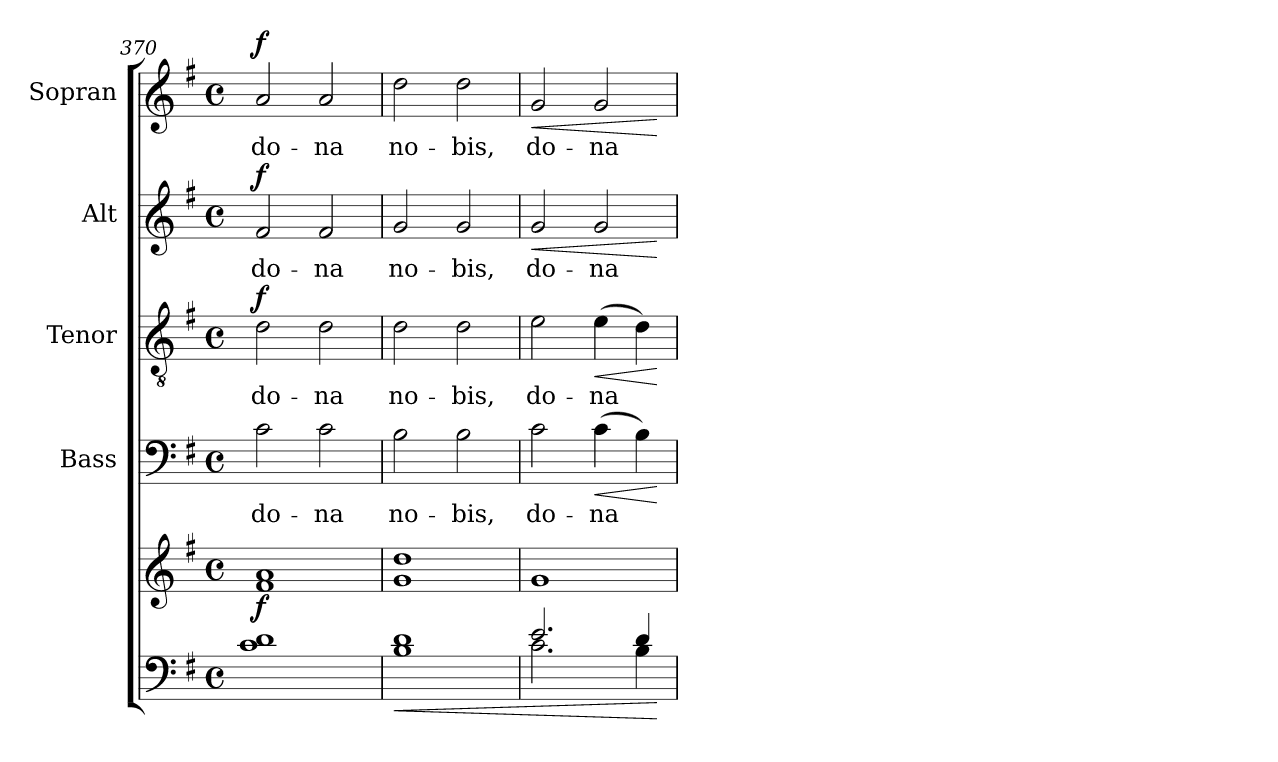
**kern	**kern	**dynam	**kern	**text	**dynam	**kern	**text	**dynam	**kern	**text	**dynam	**kern	**text	**dynam
*part5	*part5	*part5	*part4	*part4	*part4	*part3	*part3	*part3	*part2	*part2	*part2	*part1	*part1	*part1
*staff6	*staff5	*staff5/6	*staff4	*staff4	*staff4	*staff3	*staff3	*staff3	*staff2	*staff2	*staff2	*staff1	*staff1	*staff1
*	*	*	*I"Bass	*	*	*I"Tenor	*	*	*I"Alt	*	*	*I"Sopran	*	*
*	*	*	*I'B.	*	*	*I'T.	*	*	*I'A.	*	*	*I'S.	*	*
*clefF4	*clefG2	*	*clefF4	*	*	*clefGv2	*	*	*clefG2	*	*	*clefG2	*	*
*k[f#]	*k[f#]	*	*k[f#]	*	*	*k[f#]	*	*	*k[f#]	*	*	*k[f#]	*	*
*G:	*G:	*	*G:	*	*	*G:	*	*	*G:	*	*	*G:	*	*
*M4/4	*M4/4	*	*M4/4	*	*	*M4/4	*	*	*M4/4	*	*	*M4/4	*	*
*met(c)	*met(c)	*	*met(c)	*	*	*met(c)	*	*	*met(c)	*	*	*met(c)	*	*
=370	=370	=370	=370	=370	=370	=370	=370	=370	=370	=370	=370	=370	=370	=370
*	*^	*	*	*	*	*	*	*	*	*	*	*	*	*
!	!	!	!LO:DY:b	!	!LO:LY:b	!	!	!LO:LY:b	!LO:DY:a	!	!LO:LY:b	!LO:DY:a	!	!LO:LY:b	!LO:DY:a
1c 1d	1a	1f#	f	2c\	do-	.	2d\	do-	f	2f#/	do-	f	2a/	do-	f
!	!	!	!	!	!LO:LY:b	!	!	!LO:LY:b	!	!	!LO:LY:b	!	!	!LO:LY:b	!
.	.	.	.	2c\	-na	.	2d\	-na	.	2f#/	-na	.	2a/	-na	.
=371	=371	=371	=371	=371	=371	=371	=371	=371	=371	=371	=371	=371	=371	=371	=371
!	!	!	!LO:HP:b=2	!	!LO:LY:b	!	!	!LO:LY:b	!	!	!LO:LY:b	!	!	!LO:LY:b	!
1B 1d	1dd	1g	<	2B\	no-	.	2d\	no-	.	2g/	no-	.	2dd\	no-	.
!	!	!	!	!	!LO:LY:b	!	!	!LO:LY:b	!	!	!LO:LY:b	!	!	!LO:LY:b	!
.	.	.	.	2B\	-bis,	.	2d\	-bis,	.	2g/	-bis,	.	2dd\	-bis,	.
*	*v	*v	*	*	*	*	*	*	*	*	*	*	*	*	*
!!LO:LB:g=z
=372	=372	=372	=372	=372	=372	=372	=372	=372	=372	=372	=372	=372	=372	=372
*^	*	*	*	*	*	*	*	*	*	*	*	*	*	*
!	!	!	!	!	!LO:LY:b	!	!	!LO:LY:b	!	!	!LO:LY:b	!LO:HP:b	!	!LO:LY:b	!LO:HP:b
2.e/	2.c\	1g	.	2c\	do-	.	2e\	do-	.	2g/	do-	<	2g/	do-	<
!	!	!	!	!	!LO:LY:b	!LO:HP:b	!	!LO:LY:b	!LO:HP:b	!	!LO:LY:b	!	!	!LO:LY:b	!
.	.	.	.	(>4c\	-na	<	(>4e\	-na	<	2g/	-na	.	2g/	-na	.
4d/	4B\	.	.	4B\)	.	.	4d\)	.	.	.	.	.	.	.	.
*v	*v	*	*	*	*	*	*	*	*	*	*	*	*	*	*
.	.	[	.	.	[	.	.	[	.	.	[	.	.	[
=	=	=	=	=	=	=	=	=	=	=	=	=	=	=
*-	*-	*-	*-	*-	*-	*-	*-	*-	*-	*-	*-	*-	*-	*-
